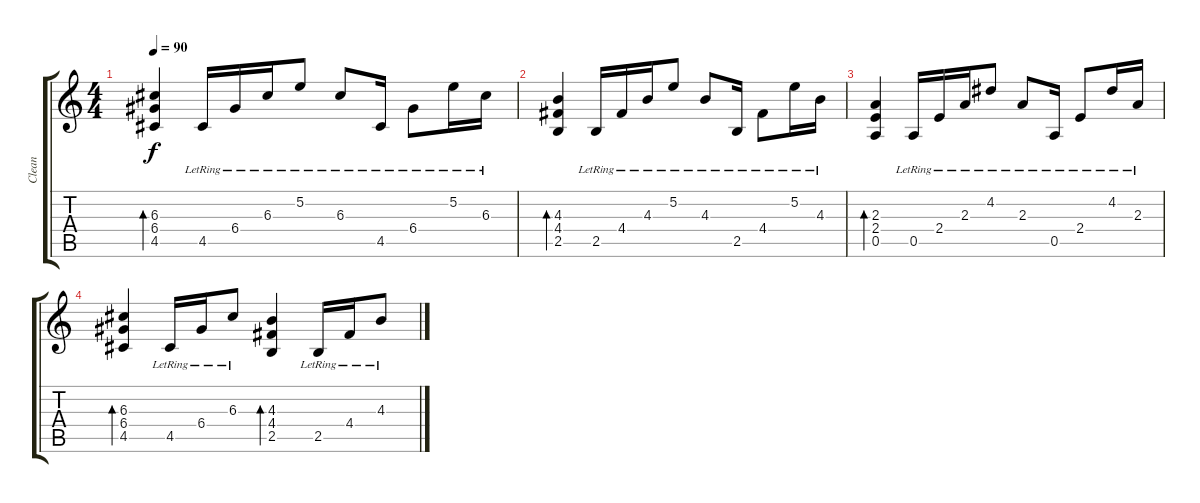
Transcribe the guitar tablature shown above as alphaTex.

\track ("Clean" "Clean") {solo instrument acousticguitarsteel}
\staff {score tabs}
\tuning (E4 B3 G3 D3 A2 D2) {hide}
\ts (4 4)
\tempo 90
\clef g2
\ks c
(6.3 6.4 4.5).4{bd 120 dy f} 4.5{lr}.16 6.4{lr}.16 6.3{lr}.16 5.2{lr}.8 6.3{lr}.8 4.5{lr}.16 6.4{lr}.8 5.2{lr}.16 6.3{lr}.16 |
(4.3 4.4 2.5).4{bd 120} 2.5{lr}.16 4.4{lr}.16 4.3{lr}.16 5.2{lr}.8 4.3{lr}.8 2.5{lr}.16 4.4{lr}.8 5.2{lr}.16 4.3{lr}.16 |
(2.3 2.4 0.5).4{bd 120} 0.5{lr}.16 2.4{lr}.16 2.3{lr}.16 4.2{lr}.8 2.3{lr}.8 0.5{lr}.16 2.4{lr}.8 4.2{lr}.16 2.3{lr}.16 |
(6.3 6.4 4.5).4{bd 120} 4.5{lr}.16 6.4{lr}.16 6.3{lr}.8 (4.3 4.4 2.5).4{bd 120} 2.5{lr}.16 4.4{lr}.16 4.3{lr}.8
